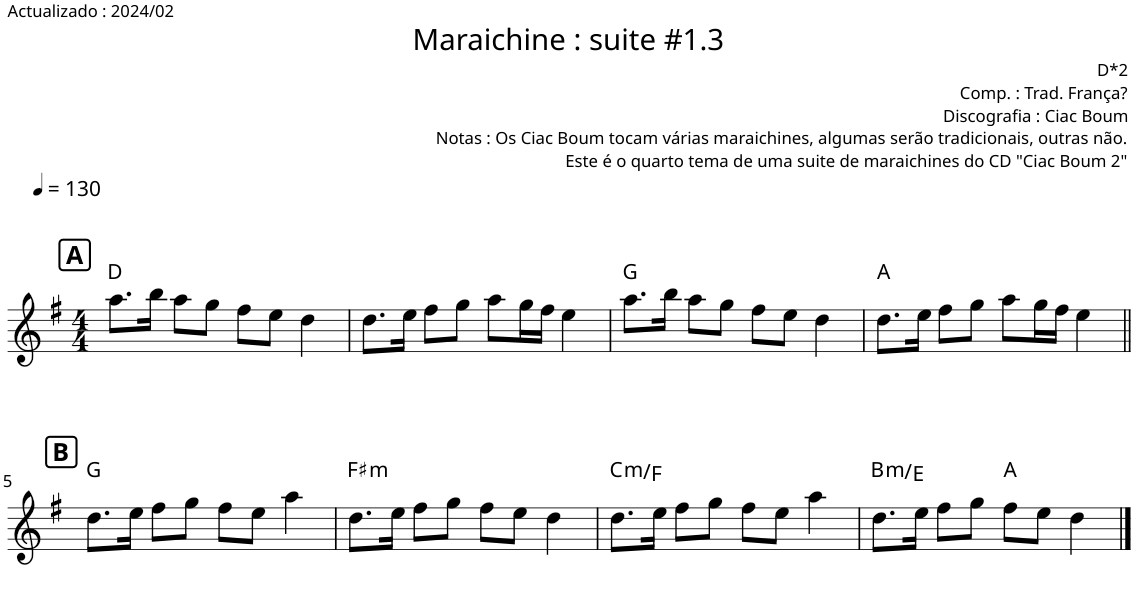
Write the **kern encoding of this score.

**kern	**harte
*part1	*part1
*staff1	*
*I"Piano	*
*I'Pno.	*
*clefG2	*
*k[f#]	*
*M4/4	*
*MM130	*
!!LO:REH:place=s1:a:B:cj:fs=12:t=A
=1	=1
8.aa\L	D:maj
16bb\Jk	.
8aa\L	.
8gg\J	.
8ff#\L	.
8ee\J	.
4dd\	.
=2	=2
8.dd\L	.
16ee\Jk	.
8ff#\L	.
8gg\J	.
8aa\L	.
16gg\L	.
16ff#\JJ	.
4ee\	.
=3	=3
8.aa\L	G:maj
16bb\Jk	.
8aa\L	.
8gg\J	.
8ff#\L	.
8ee\J	.
4dd\	.
=4	=4
8.dd\L	A:maj
16ee\Jk	.
8ff#\L	.
8gg\J	.
8aa\L	.
16gg\L	.
16ff#\JJ	.
4ee\	.
!!LO:LB:g=z
!!LO:REH:place=s1:a:B:cj:fs=12:t=B
=5||	=5||
8.dd\L	G:maj
16ee\Jk	.
8ff#\L	.
8gg\J	.
8ff#\L	.
8ee\J	.
4aa\	.
=6	=6
!	!LO:H:kt=m
8.dd\L	F#:min
16ee\Jk	.
8ff#\L	.
8gg\J	.
8ff#\L	.
8ee\J	.
4dd\	.
=7	=7
!	!LO:H:kt=m
8.dd\L	C:min/4
16ee\Jk	.
8ff#\L	.
8gg\J	.
8ff#\L	.
8ee\J	.
4aa\	.
=8	=8
!	!LO:H:kt=m
8.dd\L	B:min/4
16ee\Jk	.
8ff#\L	.
8gg\J	.
8ff#\L	A:maj
8ee\J	.
4dd\	.
==	==
*-	*-
